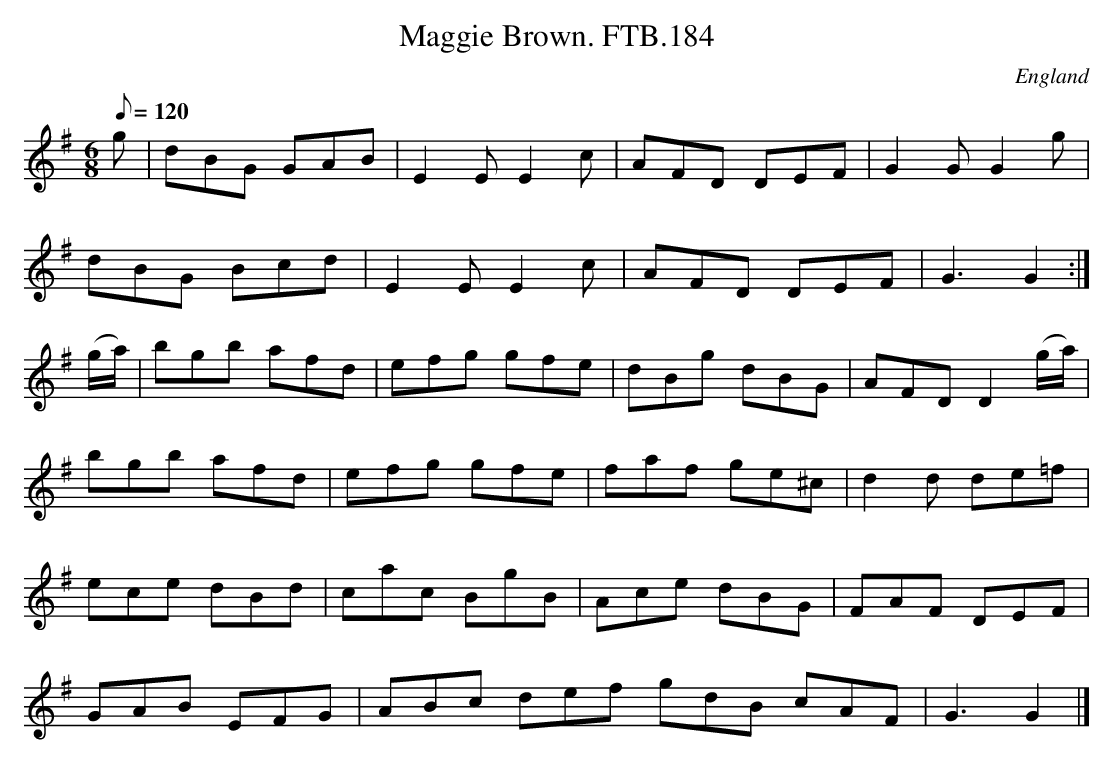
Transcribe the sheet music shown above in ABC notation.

X:1
T:Maggie Brown. FTB.184
M:6/8
L:1/8
Q:120
O:England
K:G
g|dBG GAB|E2EE2c|AFD DEF|G2GG2g|
dBG Bcd|E2EE2c|AFD DEF|G3G2:|
(g/a/)|bgb afd|efg gfe|dBg dBG|AFDD2(g/a/)|
bgb afd|efg gfe|faf ge^c|d2d de=f|
ece dBd|cac BgB|Ace dBG|FAF DEF|
GAB EFG|ABc def gdB cAF|G3G2|]
